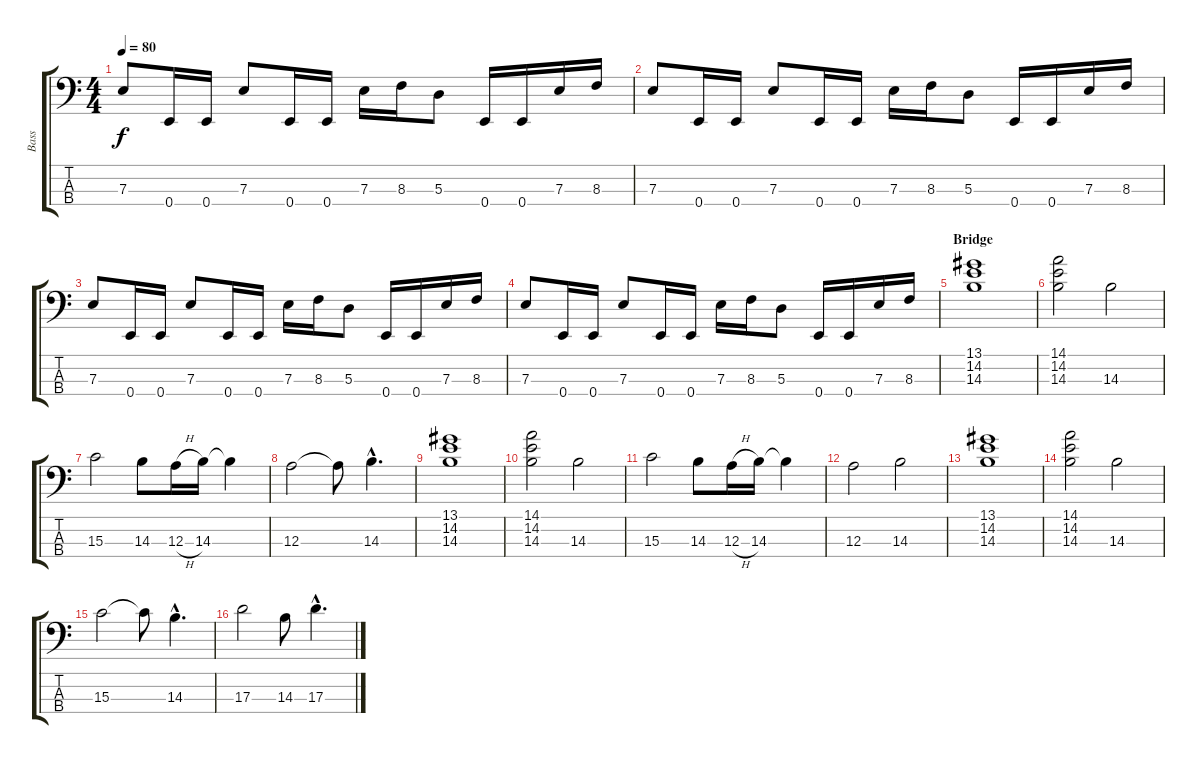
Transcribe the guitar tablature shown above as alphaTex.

\track ("Bass" "Bass") {instrument electricbasspick}
\staff {score tabs}
\tuning (G2 D2 A1 E1) {hide}
\ts (4 4)
\tempo 80
\clef f4
\ks c
7.3.8{dy f} 0.4.16 0.4.16 7.3.8 0.4.16 0.4.16 7.3.16 8.3.16 5.3.8 0.4.16 0.4.16 7.3.16 8.3.16 |
7.3.8 0.4.16 0.4.16 7.3.8 0.4.16 0.4.16 7.3.16 8.3.16 5.3.8 0.4.16 0.4.16 7.3.16 8.3.16 |
7.3.8 0.4.16 0.4.16 7.3.8 0.4.16 0.4.16 7.3.16 8.3.16 5.3.8 0.4.16 0.4.16 7.3.16 8.3.16 |
7.3.8 0.4.16 0.4.16 7.3.8 0.4.16 0.4.16 7.3.16 8.3.16 5.3.8 0.4.16 0.4.16 7.3.16 8.3.16 |
\section ("" "Bridge")
(13.1 14.2 14.3).1 |
(14.1 14.2 14.3).2 14.3.2 |
15.3.2 14.3.8 12.3{h}.16 14.3.16 14.3{t}.4 |
12.3.2 12.3{t}.8 14.3{hac}.4{d} |
(13.1 14.2 14.3).1 |
(14.1 14.2 14.3).2 14.3.2 |
15.3.2 14.3.8 12.3{h}.16 14.3.16 14.3{t}.4 |
12.3.2 14.3.2 |
(13.1 14.2 14.3).1 |
(14.1 14.2 14.3).2 14.3.2 |
15.3.2 15.3{t}.8 14.3{hac}.4{d} |
17.3.2 14.3.8 17.3{hac}.4{d}
